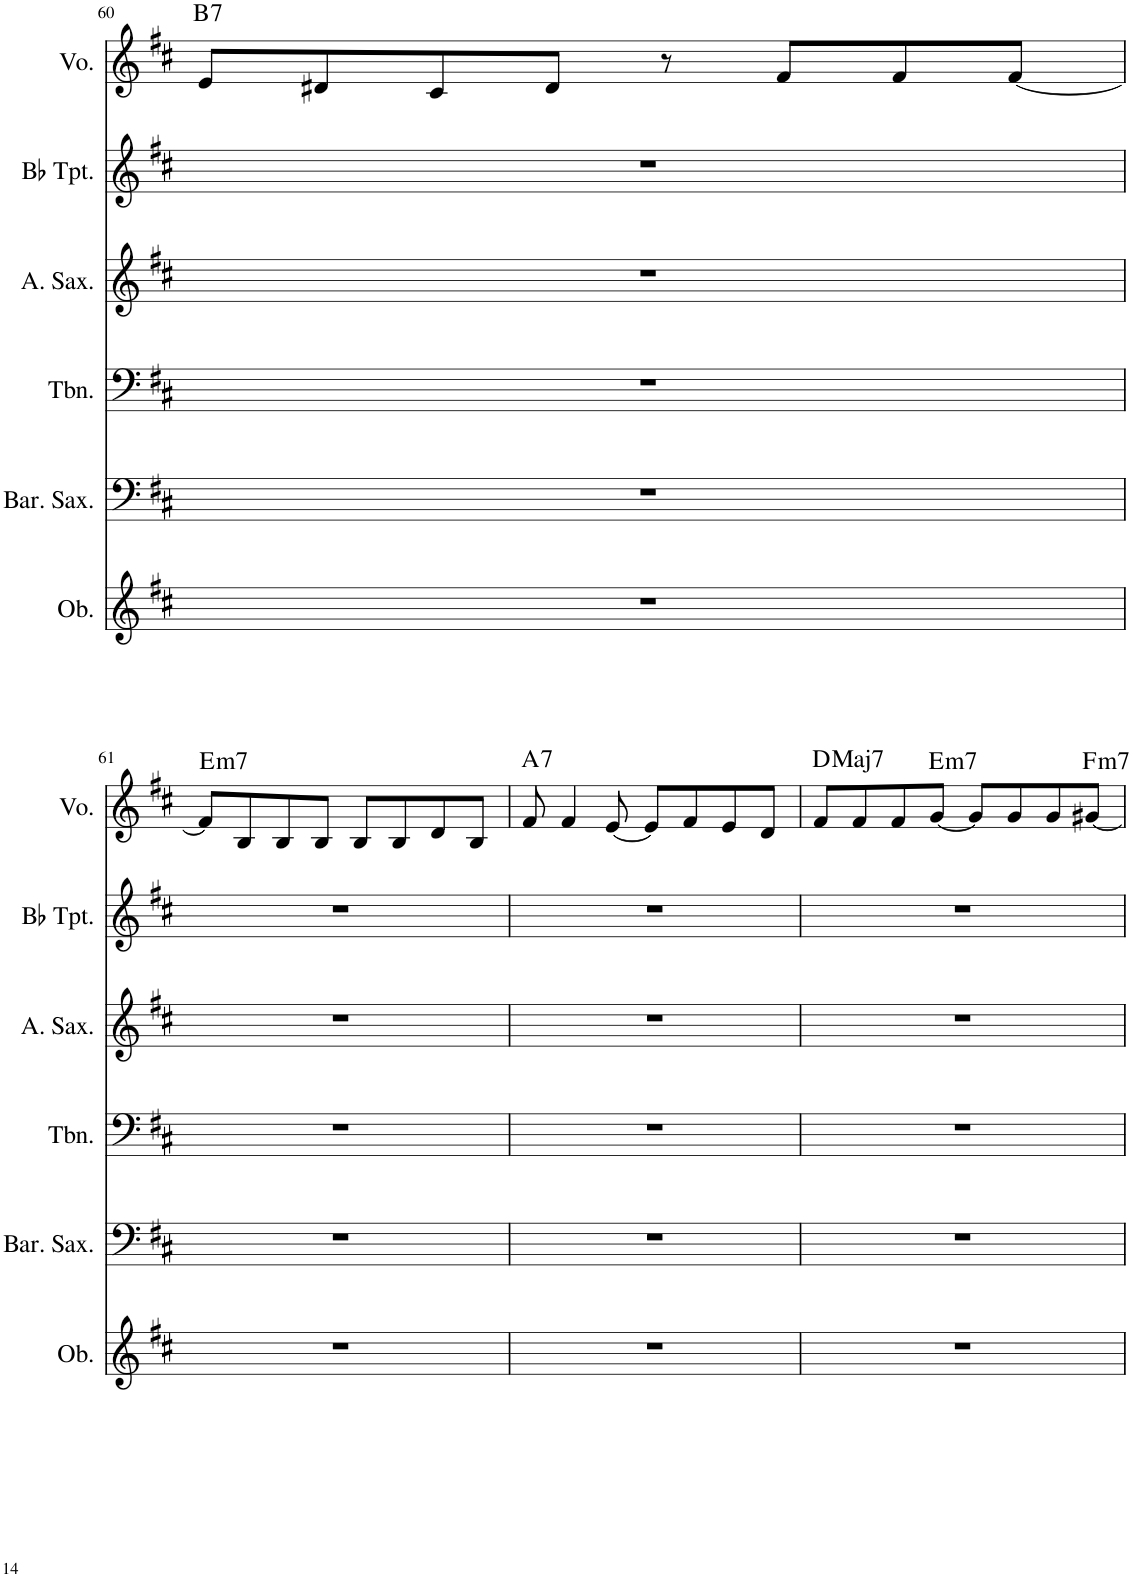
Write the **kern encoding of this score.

**kern	**kern	**kern	**kern	**kern	**kern	**harte
*part6	*part5	*part4	*part3	*part2	*part1	*part1
*staff6	*staff5	*staff4	*staff3	*staff2	*staff1	*
*I"Oboe	*I"Baritone Saxophone	*I"Trombone	*I"Alto Saxophone	*I"Bb Trumpet	*I"Voice	*
*I'Ob.	*I'Bar. Sax.	*I'Tbn.	*I'A. Sax.	*I'Bb Tpt.	*I'Vo.	*
!!LO:PB:g=z
*clefG2	*clefF4	*clefF4	*clefG2	*clefG2	*clefG2	*
*	*ITrd12c21	*	*ITrd5c9	*ITrd1c2	*	*
*k[f#c#]	*k[f#c#]	*k[f#c#]	*k[f#c#]	*k[f#c#]	*k[f#c#]	*
*M4/4	*M4/4	*M4/4	*M4/4	*M4/4	*M4/4	*
=60	=60	=60	=60	=60	=60	=60
!	!	!	!	!	!	!LO:H:kt=7
1r	1r	1r	1r	1r	8e/L	B:7
.	.	.	.	.	8d#X/	.
.	.	.	.	.	8c#/	.
.	.	.	.	.	8d#/J	.
.	.	.	.	.	8r	.
.	.	.	.	.	8f#/L	.
.	.	.	.	.	8f#/	.
.	.	.	.	.	[8f#/J	.
!!LO:LB:g=z
=61	=61	=61	=61	=61	=61	=61
!	!	!	!	!	!	!LO:H:kt=m7
1r	1r	1r	1r	1r	8f#/L]	E:min7
.	.	.	.	.	8B/	.
.	.	.	.	.	8B/	.
.	.	.	.	.	8B/J	.
.	.	.	.	.	8B/L	.
.	.	.	.	.	8B/	.
.	.	.	.	.	8d/	.
.	.	.	.	.	8B/J	.
=62	=62	=62	=62	=62	=62	=62
!	!	!	!	!	!	!LO:H:kt=7
1r	1r	1r	1r	1r	8f#/	A:7
.	.	.	.	.	4f#/	.
.	.	.	.	.	[8e/	.
.	.	.	.	.	8e/L]	.
.	.	.	.	.	8f#/	.
.	.	.	.	.	8e/	.
.	.	.	.	.	8d/J	.
=63	=63	=63	=63	=63	=63	=63
!	!	!	!	!	!	!LO:H:kt=Maj7
1r	1r	1r	1r	1r	8f#/L	D:maj7
.	.	.	.	.	8f#/	.
.	.	.	.	.	8f#/	.
!	!	!	!	!	!	!LO:H:kt=m7
.	.	.	.	.	[8g/J	E:min7
.	.	.	.	.	8g/L]	.
.	.	.	.	.	8g/	.
.	.	.	.	.	8g/	.
!	!	!	!	!	!	!LO:H:kt=m7
.	.	.	.	.	[8g#X/J	F:min7
=	=	=	=	=	=	=
*-	*-	*-	*-	*-	*-	*-
